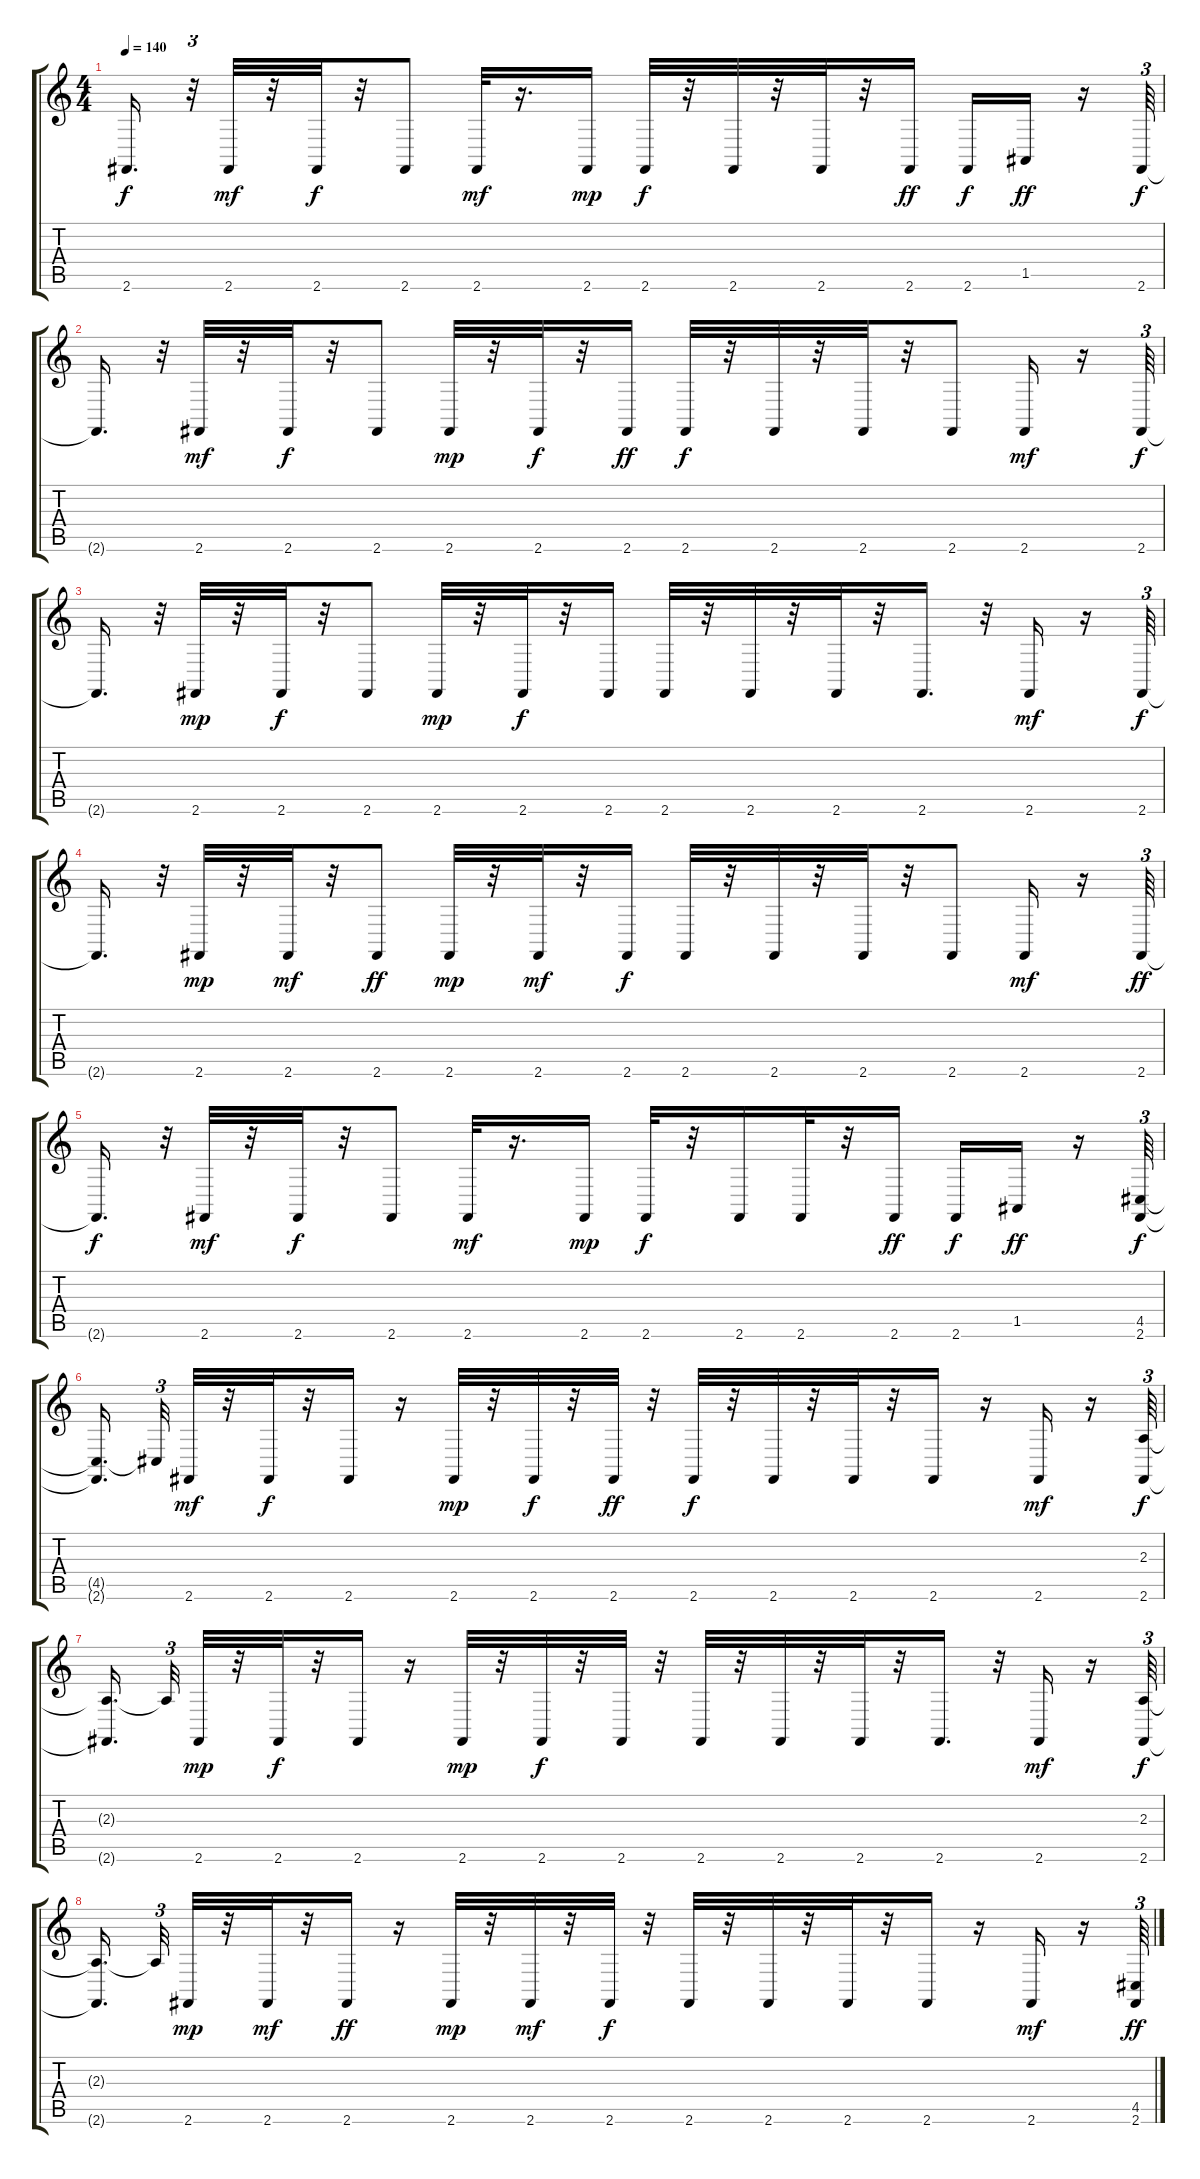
\track "" {instrument drawbarorgan}
\staff {score tabs}
\tuning (E4 B3 G3 D3 A2 E2) {hide}
\ts (4 4)
\tempo 140
\clef g2
\ks c
2.6{t}.16{d dy f} r.32{tu (3 2)} 2.6.32{dy mf} r.32 2.6.32{dy f} r.32 2.6.8 2.6.32{dy mf} r.16{d} 2.6.16{dy mp} 2.6.32{dy f} r.32 2.6.32 r.32 2.6.32 r.32 2.6.16{dy ff} 2.6.16{dy f} 1.5.16{dy ff} r.16 2.6.64{tu (3 2) dy f} |
2.6{t}.16{d} r.32{tu (3 2)} 2.6.32{dy mf} r.32 2.6.32{dy f} r.32 2.6.8 2.6.32{dy mp} r.32 2.6.32{dy f} r.32 2.6.16{dy ff} 2.6.32{dy f} r.32 2.6.32 r.32 2.6.32 r.32 2.6.8 2.6.16{dy mf} r.16 2.6.64{tu (3 2) dy f} |
2.6{t}.16{d} r.32{tu (3 2)} 2.6.32{dy mp} r.32 2.6.32{dy f} r.32 2.6.8 2.6.32{dy mp} r.32 2.6.32{dy f} r.32 2.6.16 2.6.32 r.32 2.6.32 r.32 2.6.32 r.32 2.6.16{d} r.32 2.6.16{dy mf} r.16 2.6.64{tu (3 2) dy f} |
2.6{t}.16{d} r.32{tu (3 2)} 2.6.32{dy mp} r.32 2.6.32{dy mf} r.32 2.6.8{dy ff} 2.6.32{dy mp} r.32 2.6.32{dy mf} r.32 2.6.16{dy f} 2.6.32 r.32 2.6.32 r.32 2.6.32 r.32 2.6.8 2.6.16{dy mf} r.16 2.6.64{tu (3 2) dy ff} |
2.6{t}.16{d dy f} r.32{tu (3 2)} 2.6.32{dy mf} r.32 2.6.32{dy f} r.32 2.6.8 2.6.32{dy mf} r.16{d} 2.6.16{dy mp} 2.6.32{dy f} r.32 2.6.16 2.6.32 r.32 2.6.16{dy ff} 2.6.16{dy f} 1.5.16{dy ff} r.16 (4.5 2.6).64{tu (3 2) dy f} |
(4.5{t} 2.6{t}).16{d} 4.5{t}.32{tu (3 2)} 2.6.32{dy mf} r.32 2.6.32{dy f} r.32 2.6.16 r.16 2.6.32{dy mp} r.32 2.6.32{dy f} r.32 2.6.32{dy ff} r.32 2.6.32{dy f} r.32 2.6.32 r.32 2.6.32 r.32 2.6.16 r.16 2.6.16{dy mf} r.16 (2.3 2.6).64{tu (3 2) dy f} |
(2.3{t} 2.6{t}).16{d} 2.3{t}.32{tu (3 2)} 2.6.32{dy mp} r.32 2.6.32{dy f} r.32 2.6.16 r.16 2.6.32{dy mp} r.32 2.6.32{dy f} r.32 2.6.32 r.32 2.6.32 r.32 2.6.32 r.32 2.6.32 r.32 2.6.16{d} r.32 2.6.16{dy mf} r.16 (2.3 2.6).64{tu (3 2) dy f} |
(2.3{t} 2.6{t}).16{d} 2.3{t}.32{tu (3 2)} 2.6.32{dy mp} r.32 2.6.32{dy mf} r.32 2.6.16{dy ff} r.16 2.6.32{dy mp} r.32 2.6.32{dy mf} r.32 2.6.32{dy f} r.32 2.6.32 r.32 2.6.32 r.32 2.6.32 r.32 2.6.16 r.16 2.6.16{dy mf} r.16 (4.5 2.6).64{tu (3 2) dy ff}
